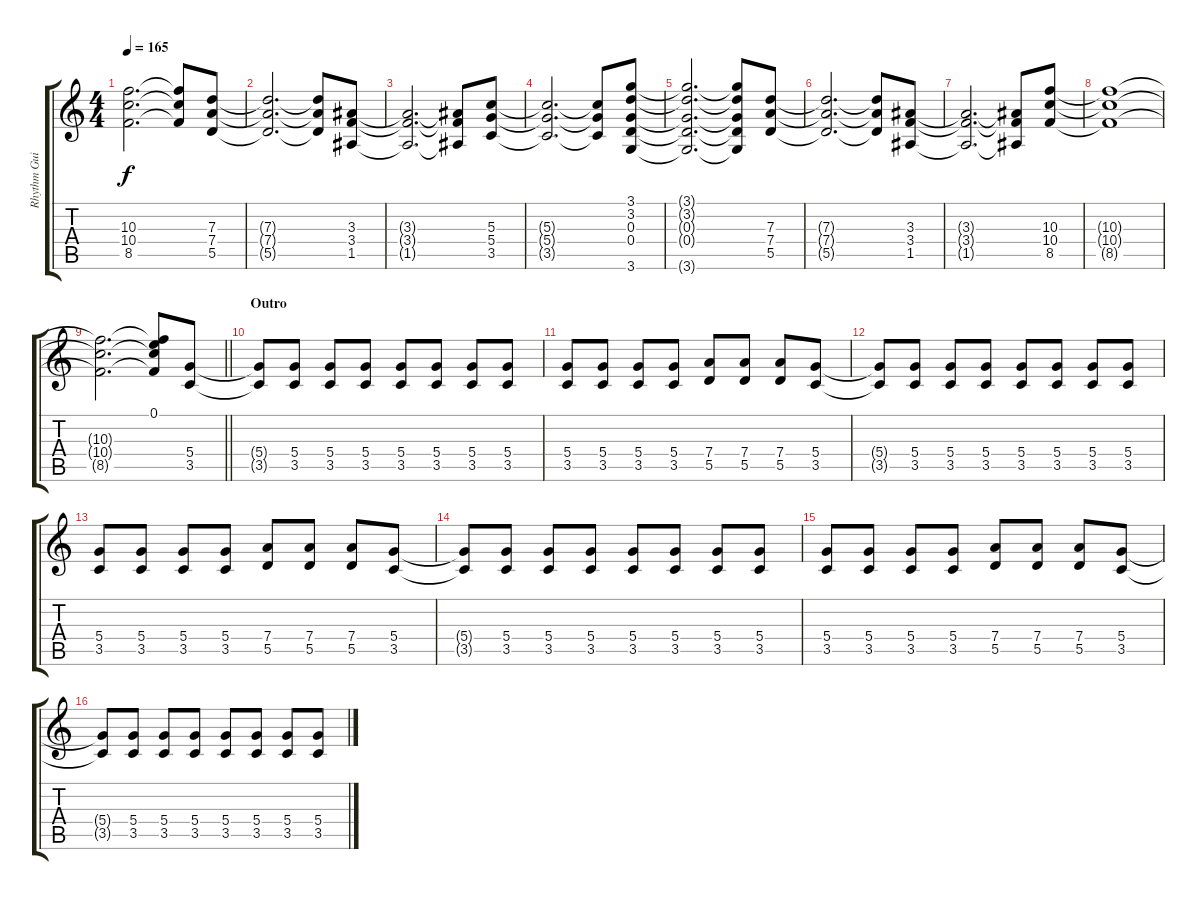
\track ("Rhythm Guitar (Dave)" "Rhythm Gui") {mute instrument overdrivenguitar}
\staff {score tabs}
\tuning (E4 B3 G3 D3 A2 E2) {hide}
\ts (4 4)
\tempo 165
\clef g2
\ks c
(10.3{t} 10.4{t} 8.5{t}).2{d dy f} (10.3{t} 10.4{t} 8.5{t}).8 (7.3 7.4 5.5).8 |
(7.3{t} 7.4{t} 5.5{t}).2{d} (7.3{t} 7.4{t} 5.5{t}).8 (3.3 3.4 1.5).8 |
(3.3{t} 3.4{t} 1.5{t}).2{d} (3.3{t} 3.4{t} 1.5{t}).8 (5.3 5.4 3.5).8 |
(5.3{t} 5.4{t} 3.5{t}).2{d} (5.3{t} 5.4{t} 3.5{t}).8 (3.1 3.2 0.3 0.4 3.6).8 |
(3.1{t} 3.2{t} 0.3{t} 0.4{t} 3.6{t}).2{d} (3.1{t} 3.2{t} 0.3{t} 0.4{t} 3.6{t}).8 (7.3 7.4 5.5).8 |
(7.3{t} 7.4{t} 5.5{t}).2{d} (7.3{t} 7.4{t} 5.5{t}).8 (3.3 3.4 1.5).8 |
(3.3{t} 3.4{t} 1.5{t}).2{d} (3.3{t} 3.4{t} 1.5{t}).8 (10.3 10.4 8.5).8 |
(10.3{t} 10.4{t} 8.5{t}).1 |
\barLineRight lightlight
(10.3{t} 10.4{t} 8.5{t}).2{d} (0.1 10.3{t} 10.4{t} 8.5{t}).8 (5.4 3.5).8 |
\section ("" "Outro")
(5.4{t} 3.5{t}).8 (5.4 3.5).8 (5.4 3.5).8 (5.4 3.5).8 (5.4 3.5).8 (5.4 3.5).8 (5.4 3.5).8 (5.4 3.5).8 |
(5.4 3.5).8 (5.4 3.5).8 (5.4 3.5).8 (5.4 3.5).8 (7.4 5.5).8 (7.4 5.5).8 (7.4 5.5).8 (5.4 3.5).8 |
(5.4{t} 3.5{t}).8 (5.4 3.5).8 (5.4 3.5).8 (5.4 3.5).8 (5.4 3.5).8 (5.4 3.5).8 (5.4 3.5).8 (5.4 3.5).8 |
(5.4 3.5).8 (5.4 3.5).8 (5.4 3.5).8 (5.4 3.5).8 (7.4 5.5).8 (7.4 5.5).8 (7.4 5.5).8 (5.4 3.5).8 |
(5.4{t} 3.5{t}).8 (5.4 3.5).8 (5.4 3.5).8 (5.4 3.5).8 (5.4 3.5).8 (5.4 3.5).8 (5.4 3.5).8 (5.4 3.5).8 |
(5.4 3.5).8 (5.4 3.5).8 (5.4 3.5).8 (5.4 3.5).8 (7.4 5.5).8 (7.4 5.5).8 (7.4 5.5).8 (5.4 3.5).8 |
(5.4{t} 3.5{t}).8 (5.4 3.5).8 (5.4 3.5).8 (5.4 3.5).8 (5.4 3.5).8 (5.4 3.5).8 (5.4 3.5).8 (5.4 3.5).8
